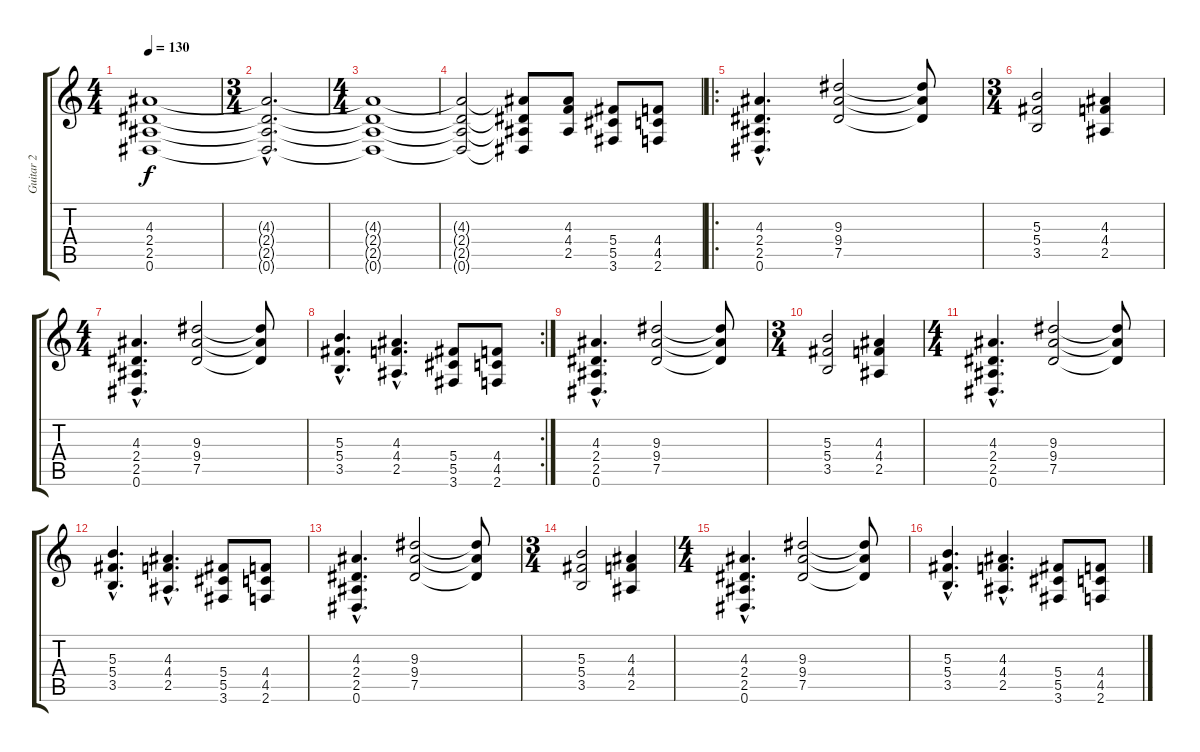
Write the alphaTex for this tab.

\track ("Guitar 2" "Guitar 2") {instrument distortionguitar}
\staff {score tabs}
\tuning (Eb4 Bb3 Gb3 Db3 Ab2 Eb2) {hide}
\ts (4 4)
\tempo 130
\clef g2
\ks c
(4.3 2.4 2.5 0.6).1{dy f} |
\ts (3 4)
(4.3{hac t} 2.4{hac t} 2.5{hac t} 0.6{hac t}).2{d} |
\ts (4 4)
(4.3{t} 2.4{t} 2.5{t} 0.6{t}).1 |
(4.3{t} 2.4{t} 2.5{t} 0.6{t}).2 (4.3{t} 2.4{t} 2.5{t} 0.6{t}).8 (4.3 4.4 2.5).8 (5.4 5.5 3.6).8 (4.4 4.5 2.6).8 |
\ro
(4.3{hac} 2.4{hac} 2.5{hac} 0.6{hac}).4{d} (9.3 9.4 7.5).2 (9.3{t} 9.4{t} 7.5{t}).8 |
\ts (3 4)
(5.3 5.4 3.5).2 (4.3 4.4 2.5).4 |
\ts (4 4)
(4.3{hac} 2.4{hac} 2.5{hac} 0.6{hac}).4{d} (9.3 9.4 7.5).2 (9.3{t} 9.4{t} 7.5{t}).8 |
\rc 2
(5.3{hac} 5.4{hac} 3.5{hac}).4{d} (4.3{hac} 4.4{hac} 2.5{hac}).4{d} (5.4 5.5 3.6).8 (4.4 4.5 2.6).8 |
(4.3{hac} 2.4{hac} 2.5{hac} 0.6{hac}).4{d} (9.3 9.4 7.5).2 (9.3{t} 9.4{t} 7.5{t}).8 |
\ts (3 4)
(5.3 5.4 3.5).2 (4.3 4.4 2.5).4 |
\ts (4 4)
(4.3{hac} 2.4{hac} 2.5{hac} 0.6{hac}).4{d} (9.3 9.4 7.5).2 (9.3{t} 9.4{t} 7.5{t}).8 |
(5.3{hac} 5.4{hac} 3.5{hac}).4{d} (4.3{hac} 4.4{hac} 2.5{hac}).4{d} (5.4 5.5 3.6).8 (4.4 4.5 2.6).8 |
(4.3{hac} 2.4{hac} 2.5{hac} 0.6{hac}).4{d} (9.3 9.4 7.5).2 (9.3{t} 9.4{t} 7.5{t}).8 |
\ts (3 4)
(5.3 5.4 3.5).2 (4.3 4.4 2.5).4 |
\ts (4 4)
(4.3{hac} 2.4{hac} 2.5{hac} 0.6{hac}).4{d} (9.3 9.4 7.5).2 (9.3{t} 9.4{t} 7.5{t}).8 |
(5.3{hac} 5.4{hac} 3.5{hac}).4{d} (4.3{hac} 4.4{hac} 2.5{hac}).4{d} (5.4 5.5 3.6).8 (4.4 4.5 2.6).8
